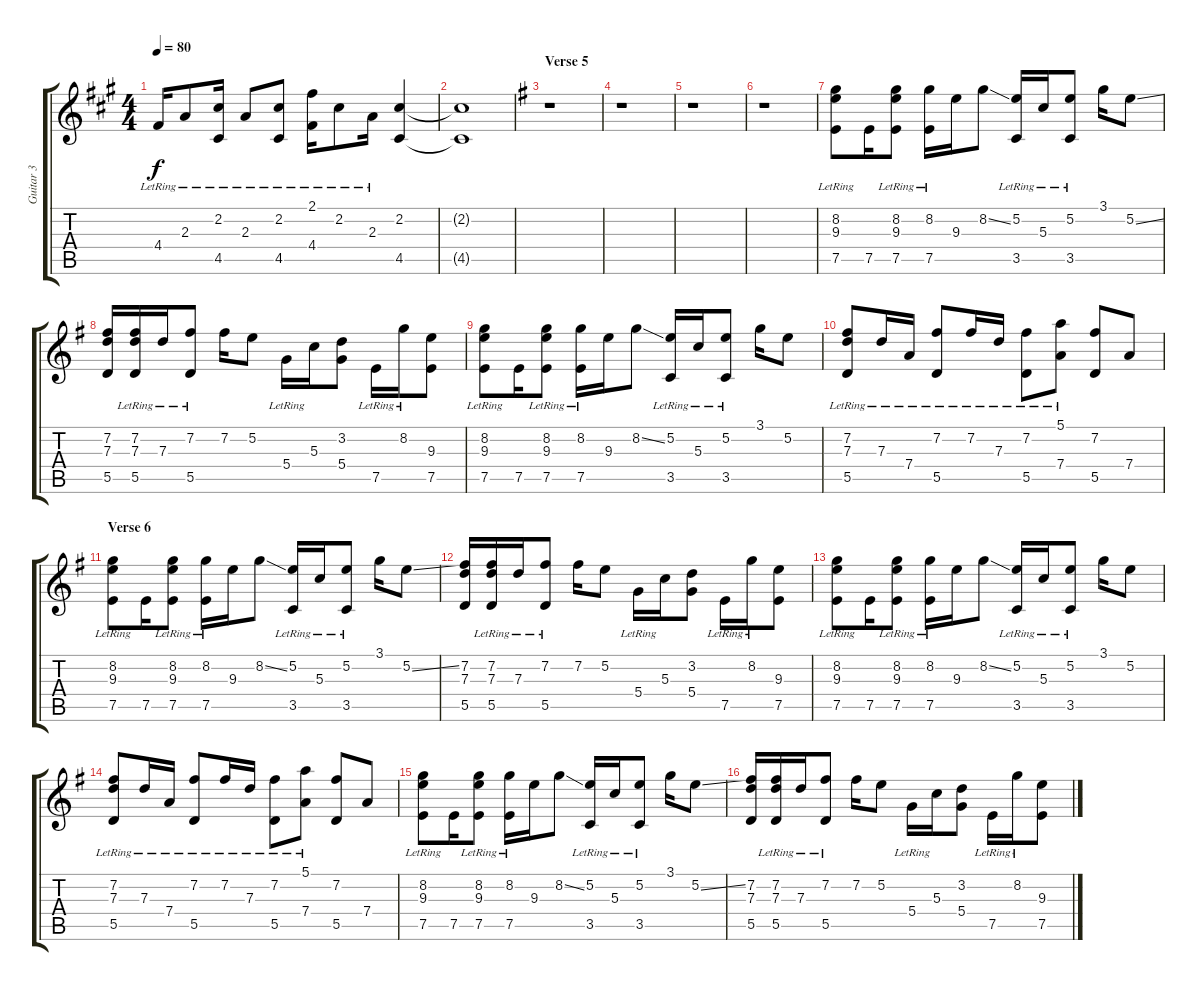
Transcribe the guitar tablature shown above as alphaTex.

\track ("Guitar 3" "Guitar 3") {instrument acousticguitarsteel}
\staff {score tabs}
\tuning (E4 B3 G3 D3 A2 E2) {hide}
\ts (4 4)
\tempo 80
\clef g2
\ks a
4.4{lr}.16{dy f} 2.3{lr}.8 (2.2{lr} 4.5{lr}).16 2.3{lr}.8 (2.2{lr} 4.5{lr}).8 (2.1{lr} 4.4{lr}).16 2.2{lr}.8 2.3{lr}.16 (2.2 4.5).4 |
(2.2{t} 4.5{t}).1 |
\section ("" "Verse 5")
\ks g
r.1 |
r.1 |
r.1 |
r.1 |
(8.2{lr} 9.3{lr} 7.5).8 7.5.16 (8.2 9.3{lr} 7.5).8 (8.2{lr} 7.5).16 9.3.16 8.2{ss}.8 (5.2{lr} 3.5{lr}).16 5.3{lr}.16 (5.2{lr} 3.5{lr}).8 3.1.16 5.2{ss}.8 |
(7.2 7.3 5.5).16 (7.2{lr} 7.3 5.5{lr}).16 7.3{lr}.16 (7.2 5.5{lr}).8 7.2.16 5.2.8 5.4{lr}.16 5.3.16 (3.2 5.4).8 7.5{lr}.16 8.2{lr}.16 (9.3 7.5).8 |
(8.2{lr} 9.3{lr} 7.5).8 7.5.16 (8.2 9.3{lr} 7.5).8 (8.2{lr} 7.5).16 9.3.16 8.2{ss}.8 (5.2{lr} 3.5{lr}).16 5.3{lr}.16 (5.2{lr} 3.5{lr}).8 3.1.16 5.2.8 |
(7.2 7.3 5.5{lr}).8 7.3{lr}.16 7.4{lr}.16 (7.2 5.5{lr}).8 7.2{lr}.16 7.3{lr}.16 (7.2{lr} 5.5).8 (5.1{lr} 7.4{lr}).8 (7.2 5.5).8 7.4.8 |
\section ("" "Verse 6")
(8.2{lr} 9.3{lr} 7.5).8 7.5.16 (8.2 9.3{lr} 7.5).8 (8.2{lr} 7.5).16 9.3.16 8.2{ss}.8 (5.2{lr} 3.5{lr}).16 5.3{lr}.16 (5.2{lr} 3.5{lr}).8 3.1.16 5.2{ss}.8 |
(7.2 7.3 5.5).16 (7.2{lr} 7.3 5.5{lr}).16 7.3{lr}.16 (7.2 5.5{lr}).8 7.2.16 5.2.8 5.4{lr}.16 5.3.16 (3.2 5.4).8 7.5{lr}.16 8.2{lr}.16 (9.3 7.5).8 |
(8.2{lr} 9.3{lr} 7.5).8 7.5.16 (8.2 9.3{lr} 7.5).8 (8.2{lr} 7.5).16 9.3.16 8.2{ss}.8 (5.2{lr} 3.5{lr}).16 5.3{lr}.16 (5.2{lr} 3.5{lr}).8 3.1.16 5.2.8 |
(7.2 7.3 5.5{lr}).8 7.3{lr}.16 7.4{lr}.16 (7.2 5.5{lr}).8 7.2{lr}.16 7.3{lr}.16 (7.2{lr} 5.5).8 (5.1{lr} 7.4{lr}).8 (7.2 5.5).8 7.4.8 |
(8.2{lr} 9.3{lr} 7.5).8 7.5.16 (8.2 9.3{lr} 7.5).8 (8.2{lr} 7.5).16 9.3.16 8.2{ss}.8 (5.2{lr} 3.5{lr}).16 5.3{lr}.16 (5.2{lr} 3.5{lr}).8 3.1.16 5.2{ss}.8 |
(7.2 7.3 5.5).16 (7.2{lr} 7.3 5.5{lr}).16 7.3{lr}.16 (7.2 5.5{lr}).8 7.2.16 5.2.8 5.4{lr}.16 5.3.16 (3.2 5.4).8 7.5{lr}.16 8.2{lr}.16 (9.3 7.5).8
